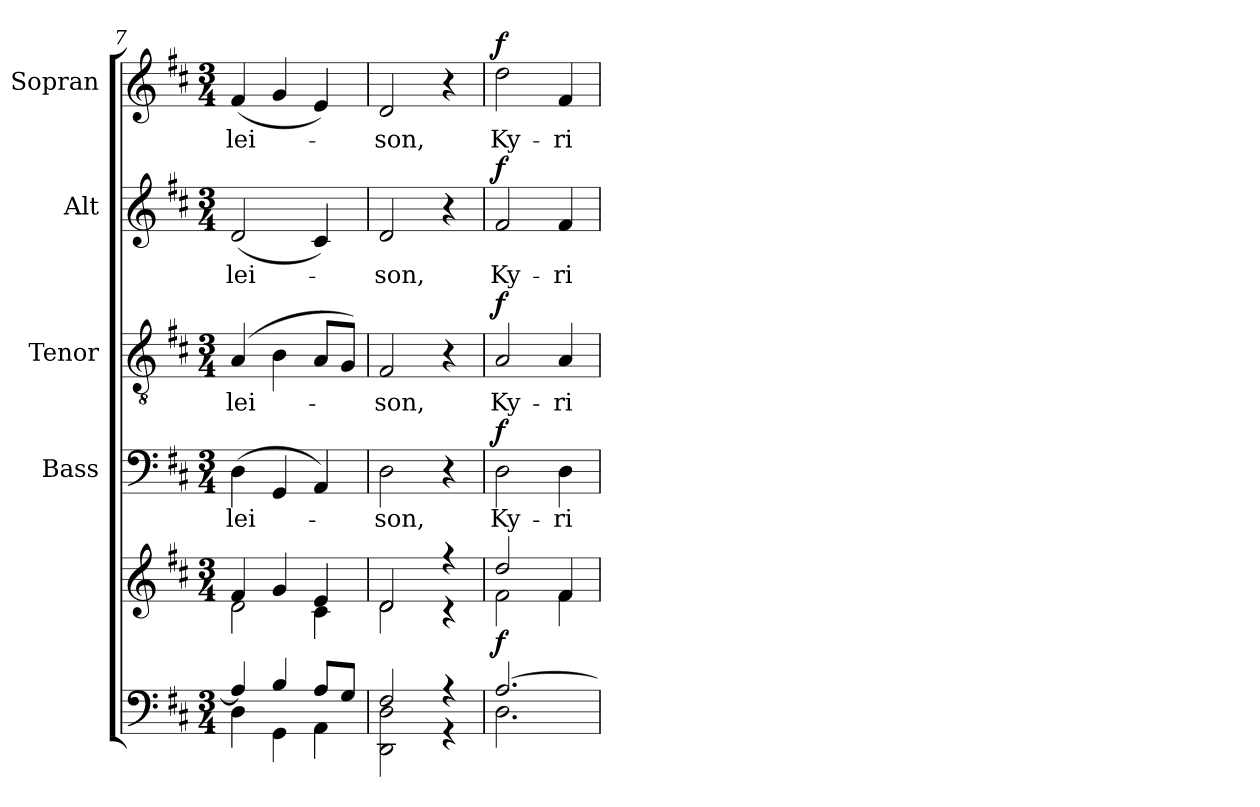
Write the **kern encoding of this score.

**kern	**kern	**dynam	**kern	**text	**dynam	**kern	**text	**dynam	**kern	**text	**dynam	**kern	**text	**dynam
*part5	*part5	*part5	*part4	*part4	*part4	*part3	*part3	*part3	*part2	*part2	*part2	*part1	*part1	*part1
*staff6	*staff5	*staff5/6	*staff4	*staff4	*staff4	*staff3	*staff3	*staff3	*staff2	*staff2	*staff2	*staff1	*staff1	*staff1
*	*	*	*I"Bass	*	*	*I"Tenor	*	*	*I"Alt	*	*	*I"Sopran	*	*
*	*	*	*I'B.	*	*	*I'T.	*	*	*I'A.	*	*	*I'S.	*	*
*clefF4	*clefG2	*	*clefF4	*	*	*clefGv2	*	*	*clefG2	*	*	*clefG2	*	*
*k[f#c#]	*k[f#c#]	*	*k[f#c#]	*	*	*k[f#c#]	*	*	*k[f#c#]	*	*	*k[f#c#]	*	*
*D:	*D:	*	*D:	*	*	*D:	*	*	*D:	*	*	*D:	*	*
*M3/4	*M3/4	*	*M3/4	*	*	*M3/4	*	*	*M3/4	*	*	*M3/4	*	*
=7	=7	=7	=7	=7	=7	=7	=7	=7	=7	=7	=7	=7	=7	=7
*^	*^	*	*	*	*	*	*	*	*	*	*	*	*	*
!	!	!	!	!	!	!LO:LY:b	!	!	!LO:LY:b	!	!	!LO:LY:b	!	!	!LO:LY:b	!
4A/]	4D\	4f#/	2d\	.	(>4D\	-lei-	.	(4A/	-lei-	.	(<2d/	-lei-	.	(<4f#/	-lei-	.
4B/	4GG\	4g/	.	.	4GG/	.	.	4B\	.	.	.	.	.	4g/	.	.
8A/L	4AA\	4e/	4c#\	.	4AA/)	.	.	8A/L	.	.	4c#/)	.	.	4e/)	.	.
8G/J	.	.	.	.	.	.	.	8G/J)	.	.	.	.	.	.	.	.
!!LO:LB:g=z
=8	=8	=8	=8	=8	=8	=8	=8	=8	=8	=8	=8	=8	=8	=8	=8	=8
!	!	!	!	!	!	!LO:LY:b	!	!	!LO:LY:b	!	!	!LO:LY:b	!	!	!LO:LY:b	!
2F#/	2DD\ 2D\	2d/	2d\	.	2D\	-son,	.	2F#/	-son,	.	2d/	-son,	.	2d/	-son,	.
4r	4r	4r	4r	.	4r	.	.	4r	.	.	4r	.	.	4r	.	.
=9	=9	=9	=9	=9	=9	=9	=9	=9	=9	=9	=9	=9	=9	=9	=9	=9
!	!	!	!	!LO:DY:b	!	!LO:LY:b	!LO:DY:a	!	!LO:LY:b	!LO:DY:a	!	!LO:LY:b	!LO:DY:a	!	!LO:LY:b	!LO:DY:a
[>2.A/	2.D\	2dd/	2f#\	f	2D\	Ky-	f	2A/	Ky-	f	2f#/	Ky-	f	2dd\	Ky-	f
!	!	!	!	!	!	!LO:LY:b	!	!	!LO:LY:b	!	!	!LO:LY:b	!	!	!LO:LY:b	!
.	.	4f#/	4f#\	.	4D\	-ri-	.	4A/	-ri-	.	4f#/	-ri-	.	4f#/	-ri-	.
*v	*v	*	*	*	*	*	*	*	*	*	*	*	*	*	*	*
*	*v	*v	*	*	*	*	*	*	*	*	*	*	*	*	*
=	=	=	=	=	=	=	=	=	=	=	=	=	=	=
*-	*-	*-	*-	*-	*-	*-	*-	*-	*-	*-	*-	*-	*-	*-
